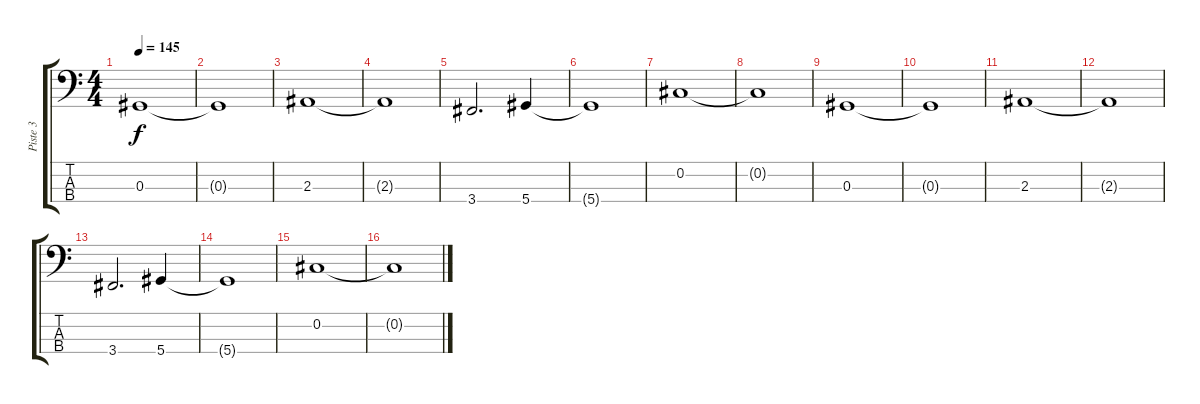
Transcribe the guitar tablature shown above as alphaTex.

\track ("Piste 3" "Piste 3") {instrument acousticbass}
\staff {score tabs}
\tuning (Gb2 Db2 Ab1 Eb1) {hide}
\ts (4 4)
\tempo 145
\clef f4
\ks c
0.3.1{dy f} |
0.3{t}.1 |
2.3.1 |
2.3{t}.1 |
3.4.2{d} 5.4.4 |
5.4{t}.1 |
0.2.1 |
0.2{t}.1 |
0.3.1 |
0.3{t}.1 |
2.3.1 |
2.3{t}.1 |
3.4.2{d} 5.4.4 |
5.4{t}.1 |
0.2.1 |
0.2{t}.1
